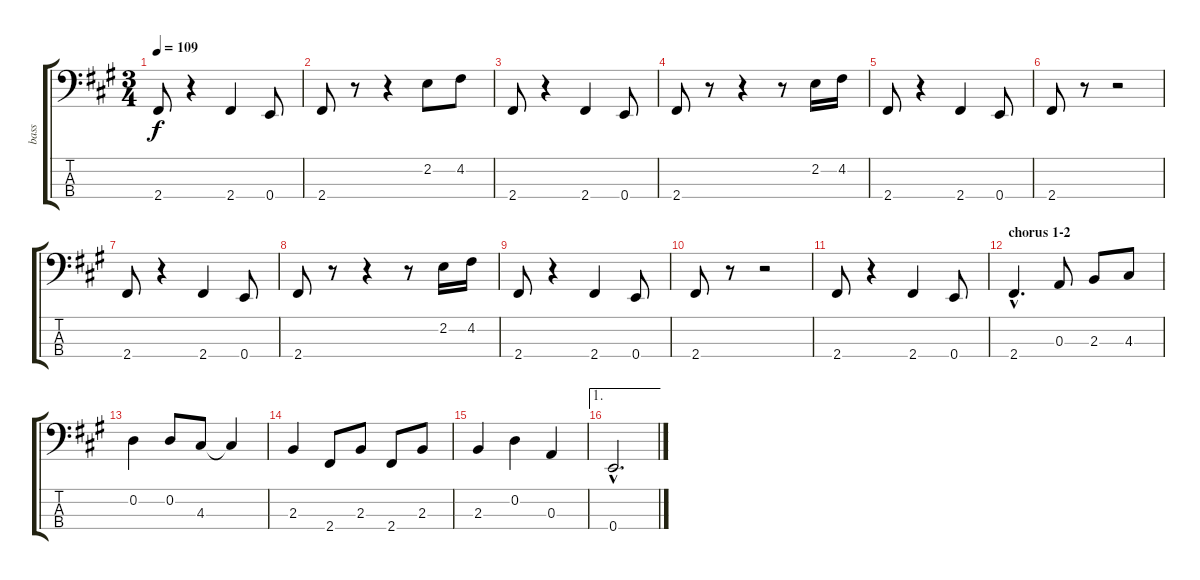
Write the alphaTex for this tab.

\track ("bass" "bass") {instrument electricbasspick}
\staff {score tabs}
\tuning (G2 D2 A1 E1) {hide}
\ts (3 4)
\tempo 109
\clef f4
\ks a
2.4.8{dy f} r.4 2.4.4 0.4.8 |
2.4.8 r.8 r.4 2.2.8 4.2.8 |
2.4.8 r.4 2.4.4 0.4.8 |
2.4.8 r.8 r.4 r.8 2.2.16 4.2.16 |
2.4.8 r.4 2.4.4 0.4.8 |
2.4.8 r.8 r.2 |
2.4.8 r.4 2.4.4 0.4.8 |
2.4.8 r.8 r.4 r.8 2.2.16 4.2.16 |
2.4.8 r.4 2.4.4 0.4.8 |
2.4.8 r.8 r.2 |
2.4.8 r.4 2.4.4 0.4.8 |
\section ("" "chorus 1-2")
2.4{hac}.4{d} 0.3.8 2.3.8 4.3.8 |
0.2.4 0.2.8 4.3.8 4.3{t}.4 |
2.3.4 2.4.8 2.3.8 2.4.8 2.3.8 |
2.3.4 0.2.4 0.3.4 |
\ae 1
0.4{hac}.2{d}
